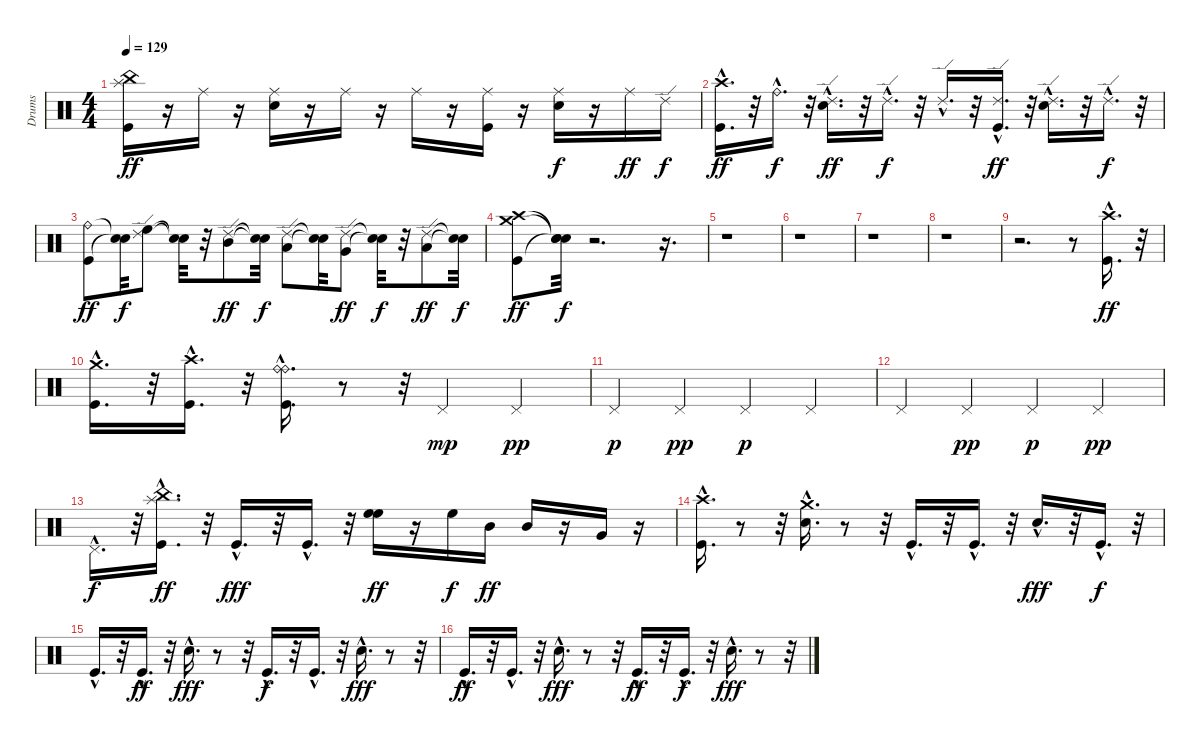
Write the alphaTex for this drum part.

\track ("Drums" "Drums") {instrument percussion}
\staff {score}
\articulation defaults
\ts (4 4)
\tempo 129
\clef neutral
\ks c
("Splash (hit)" "China (hit)" "Kick (hit)").16{dy ff} r.16 "Ride (middle)".16 r.16 ("Ride (middle)" "Electric Snare (hit)").16 r.16 "Ride (middle)".16 r.16 "Ride (middle)".16 r.16 ("Ride (middle)" "Kick (hit)").16 r.16 ("Ride (middle)" "Electric Snare (hit)").16{dy f} r.16 "Ride (middle)".16{dy ff} "Ride (edge) 2".16{dy f} |
("Kick (hit)"{hac} "Crash high (hit)"{hac}).16{d dy ff} r.32 "Ride (bell)"{hac}.16{d dy f} r.32 ("Ride (edge) 2"{hac} "Electric Snare (hit)"{hac}).16{d dy ff} r.32 "Ride (edge) 2"{hac}.16{d dy f} r.32 "Ride (edge) 2"{hac}.16{d} r.32 ("Kick (hit)"{hac} "Ride (edge) 2"{hac}).16{d dy ff} r.32 ("Ride (edge) 2"{hac} "Electric Snare (hit)"{hac}).16{d} r.32 "Ride (edge) 2"{hac}.16{d dy f} r.32 |
("Kick (hit)" "Ride (bell)").8{dy ff} ("Snare (hit)"{t} "Snare (hit)"{t}).32{dy f} ("Ride (edge) 2" "High Floor Tom (hit)").8 ("Snare (hit)"{t} "Snare (hit)"{t}).32 r.32 ("Ride (edge) 2" "Mid Tom (hit)").8{dy ff} ("Snare (hit)"{t} "Snare (hit)"{t}).32{dy f} ("Ride (edge) 2" "Low Tom (hit)").8 ("Snare (hit)"{t} "Snare (hit)"{t}).32 ("Ride (edge) 2" "Very Low Tom (hit)").8{dy ff} ("Snare (hit)"{t} "Snare (hit)"{t}).32{dy f} r.32 ("Low Floor Tom (hit)" "Ride (edge) 2").8{dy ff} ("Snare (hit)"{t} "Snare (hit)"{t}).32{dy f} |
("Crash medium (hit)" "Crash high (hit)" "Kick (hit)").8{dy ff} ("Snare (hit)"{t} "Snare (hit)"{t} "Snare (hit)"{t}).32{dy f} r.2{d} r.16{d} |
r.1 |
r.1 |
r.1 |
r.1 |
r.2{d} r.8 ("Crash high (hit)"{hac} "Kick (hit)"{hac}).16{d dy ff} r.32 |
("Crash medium (hit)"{hac} "Kick (hit)"{hac}).16{d} r.32 ("Kick (hit)"{hac} "Crash high (hit)"{hac}).16{d} r.32 ("Ride (bell)"{hac} "Ride (bell)"{hac} "Kick (hit)"{hac}).16{d} r.8 r.32 "Pedal Hi-Hat (hit)".4{dy mp} "Pedal Hi-Hat (hit)".4{dy pp} |
"Pedal Hi-Hat (hit)".4{dy p} "Pedal Hi-Hat (hit)".4{dy pp} "Pedal Hi-Hat (hit)".4{dy p} "Pedal Hi-Hat (hit)".4 |
"Pedal Hi-Hat (hit)".4 "Pedal Hi-Hat (hit)".4{dy pp} "Pedal Hi-Hat (hit)".4{dy p} "Pedal Hi-Hat (hit)".4{dy pp} |
"Pedal Hi-Hat (hit)"{hac}.16{d dy f} r.32 ("Splash (hit)"{hac} "China (hit)"{hac} "Kick (hit)").16{d dy ff} r.32 "Kick (hit)"{hac}.16{d dy fff} r.32 "Kick (hit)"{hac}.16{d} r.32 ("High Floor Tom (hit)" "High Floor Tom (hit)").16{dy ff} r.16 "High Floor Tom (hit)".16{dy f} "Mid Tom (hit)".16{dy ff} "Mid Tom (hit)".16 r.16 "Very Low Tom (hit)".16 r.16 |
("Crash high (hit)"{hac} "Kick (hit)"{hac}).16{d} r.8 r.32 ("Electric Snare (hit)"{hac} "Crash medium (hit)"{hac}).16{d} r.8 r.32 "Kick (hit)"{hac}.16{d} r.32 "Kick (hit)"{hac}.16{d} r.32 "Electric Snare (hit)"{hac}.16{d dy fff} r.32 "Kick (hit)"{hac}.16{d dy f} r.32 |
"Kick (hit)"{hac}.16{d} r.32 "Kick (hit)"{hac}.16{d dy ff} r.32 "Electric Snare (hit)"{hac}.16{d dy fff} r.8 r.32 "Kick (hit)"{hac}.16{d dy f} r.32 "Kick (hit)"{hac}.16{d} r.32 "Electric Snare (hit)"{hac}.16{d dy fff} r.8 r.32 |
"Kick (hit)"{hac}.16{d dy ff} r.32 "Kick (hit)"{hac}.16{d} r.32 "Electric Snare (hit)"{hac}.16{d dy fff} r.8 r.32 "Kick (hit)"{hac}.16{d dy ff} r.32 "Kick (hit)"{hac}.16{d dy f} r.32 "Electric Snare (hit)"{hac}.16{d dy fff} r.8 r.32
